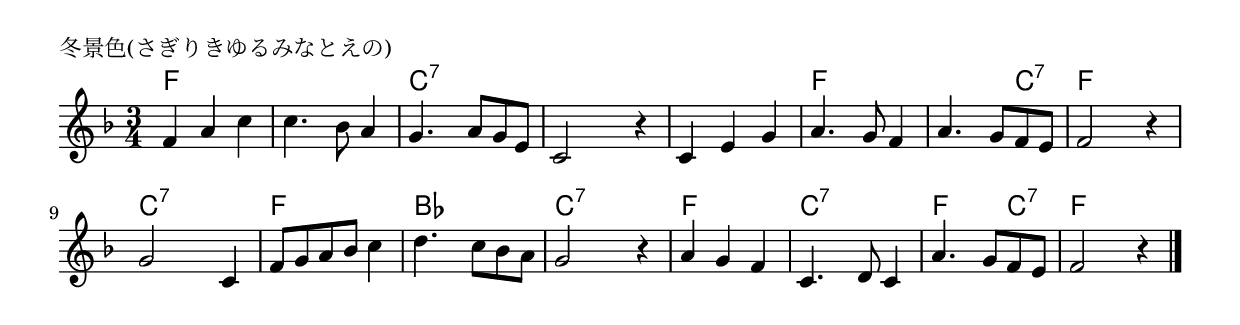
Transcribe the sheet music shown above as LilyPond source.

\version "2.18.2"

% 冬景色(さぎりきゆるみなとえの)
% \index{ふゆげしき@冬景色(さぎりきゆるみなとえの)}

\header {
piece = "冬景色(さぎりきゆるみなとえの)"
}

melody =
\relative c' {
\key f \major
\time 3/4
\set Score.tempoHideNote = ##t
\tempo 4=100
\numericTimeSignature

f a c |
c4. bes8 a4 |
g4. a8 g e |
c2 r4 |
c4 e g |
a4. g8 f4 |
a4. g8 f e |
f2 r4 |
\break
g2 c,4 |
f8 g a bes c4 |
d4. c8 bes a |
g2 r4 |
a g f |
c4. d8 c4 |
a'4. g8 f e |
f2 r4


\bar "|."
}
\score {
<<
\chords {
\set noChordSymbol = ""
\set chordChanges=##t
%
f4 f f f f f c:7 c:7 c:7 c:7 c:7 c:7 
c:7 c:7 c:7 f f f f f c:7 f f f
c:7 c:7 c:7  f f f bes bes bes c:7 c:7 c:7 
f f f c:7 c:7 c:7 f f c:7 f f f

}
\new Staff {\melody}
>>
\layout {
line-width = #190
indent = 0\mm
}
\midi {}
}